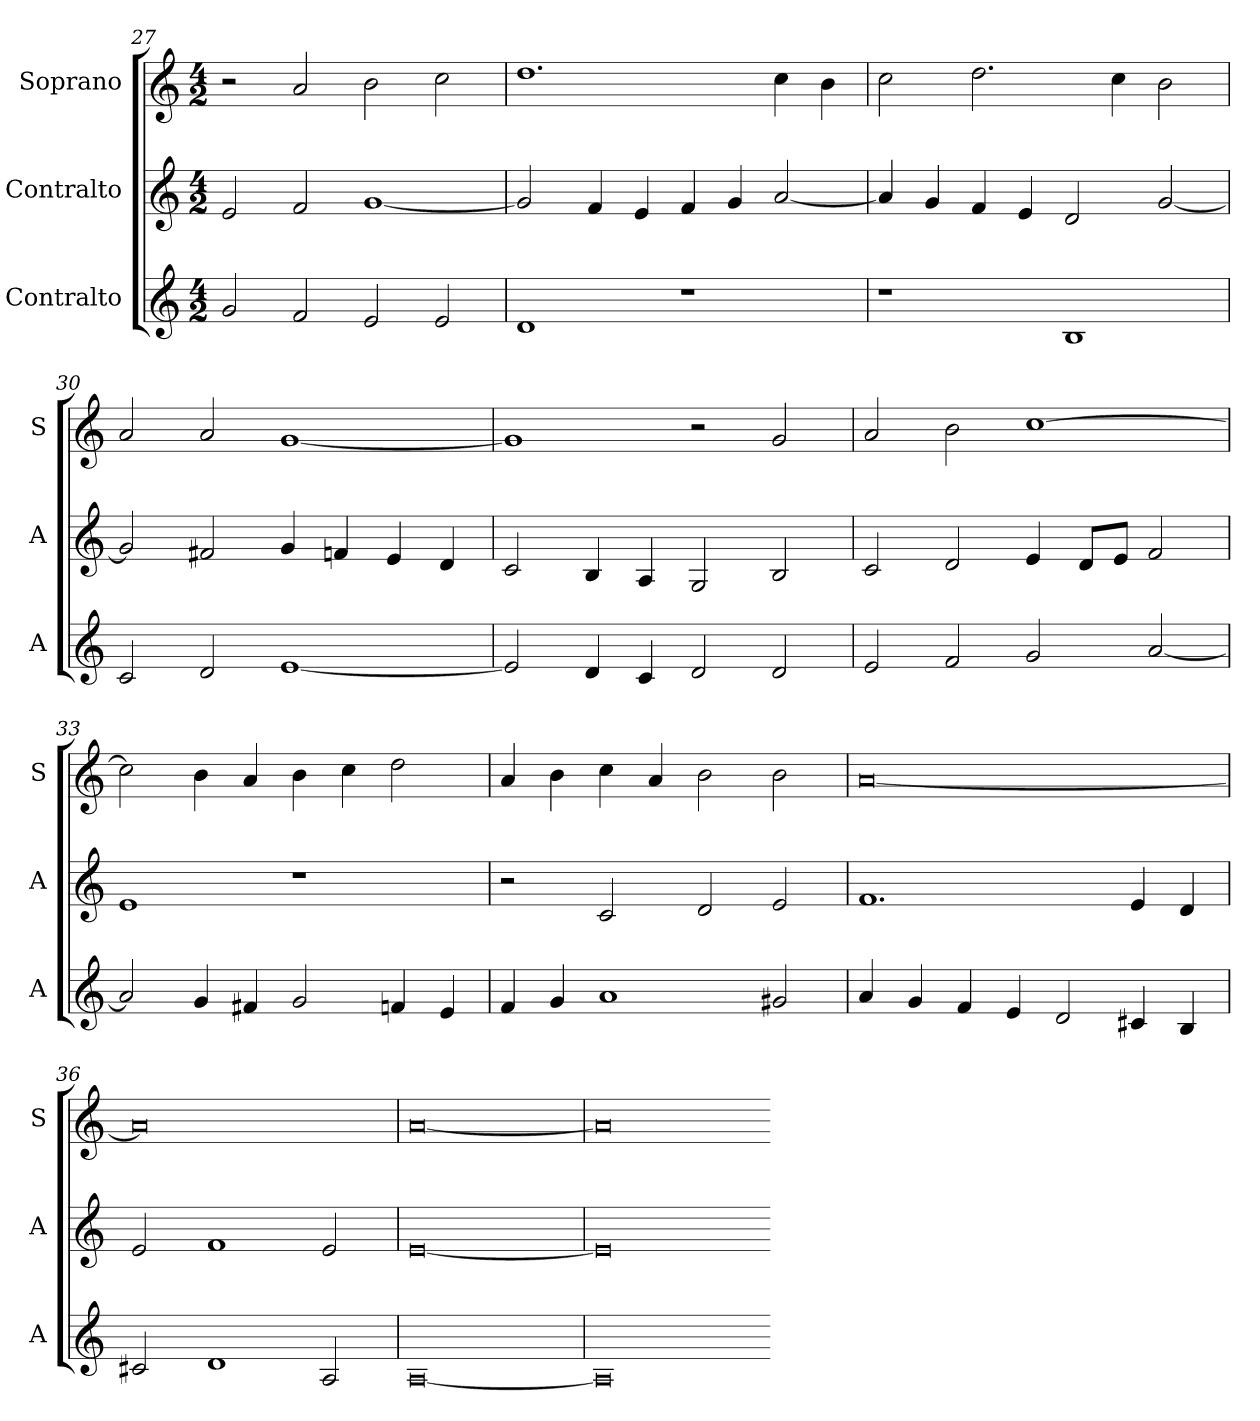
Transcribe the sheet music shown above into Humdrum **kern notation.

**kern	**kern	**kern
*part3	*part2	*part1
*staff3	*staff2	*staff1
*I"Contralto	*I"Contralto	*I"Soprano
*I'A	*I'A	*I'S
*clefG2	*clefG2	*clefG2
*k[]	*k[]	*k[]
*E:phr	*E:phr	*E:phr
*M4/2	*M4/2	*M4/2
=27	=27	=27
2g	2e	2r
2f	2f	2a
2e	[1g	2b
2e	.	2cc
=28	=28	=28
1d	2g]	1.dd
.	4f	.
.	4e	.
1r	4f	.
.	4g	.
.	[2a	4cc
.	.	4b
=29	=29	=29
1r	4a]	2cc
.	4g	.
.	4f	2.dd
.	4e	.
1B	2d	.
.	.	4cc
.	[2g	2b
=30	=30	=30
2c	2g]	2a
2d	2f#X	2a
[1e	4g	[1g
.	4fn	.
.	4e	.
.	4d	.
=31	=31	=31
2e]	2c	1g]
4d	4B	.
4c	4A	.
2d	2G	2r
2d	2B	2g
=32	=32	=32
2e	2c	2a
2f	2d	2b
2g	4e	[1cc
.	8d/L	.
.	8e/J	.
[2a	2f	.
=33	=33	=33
2a]	1e	2cc]
4g	.	4b
4f#X	.	4a
2g	1r	4b
.	.	4cc
4fn	.	2dd
4e	.	.
=34	=34	=34
4f	2r	4a
4g	.	4b
1a	2c	4cc
.	.	4a
.	2d	2b
2g#X	2e	2b
=35	=35	=35
4a	1.f	[0a
4g	.	.
4f	.	.
4e	.	.
2d	.	.
4c#X	4e	.
4B	4d	.
=36	=36	=36
2c#X	2e	0a]
1d	1f	.
2A	2e	.
=37	=37	=37
[0A	[0e	[0a
=38	=38	=38
0A]	0e]	0a]
=-	=-	=-
*-	*-	*-
